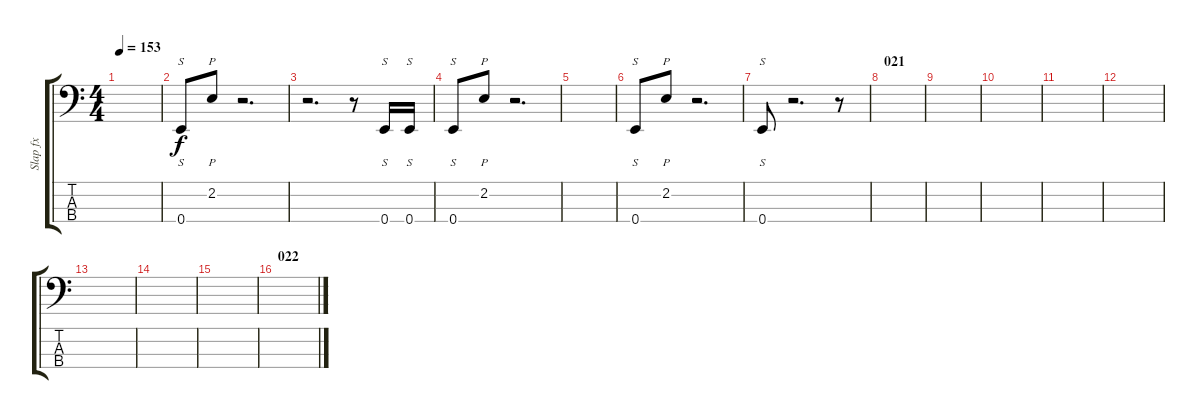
\track ("Slap fx" "Slap fx") {instrument slapbass1}
\staff {score tabs}
\tuning (G2 D2 A1 E1) {hide}
\ts (4 4)
\tempo 153
\clef f4
\ks c
|
0.4.8{s} 2.2.8{p} r.2{d} |
r.2{d} r.8 0.4.16{s} 0.4.16{s} |
0.4.8{s} 2.2.8{p} r.2{d} |
|
0.4.8{s} 2.2.8{p} r.2{d} |
0.4.8{s} r.2{d} r.8 |
\section ("" "021")
|
|
|
|
|
|
|
|
\section ("" "022")
